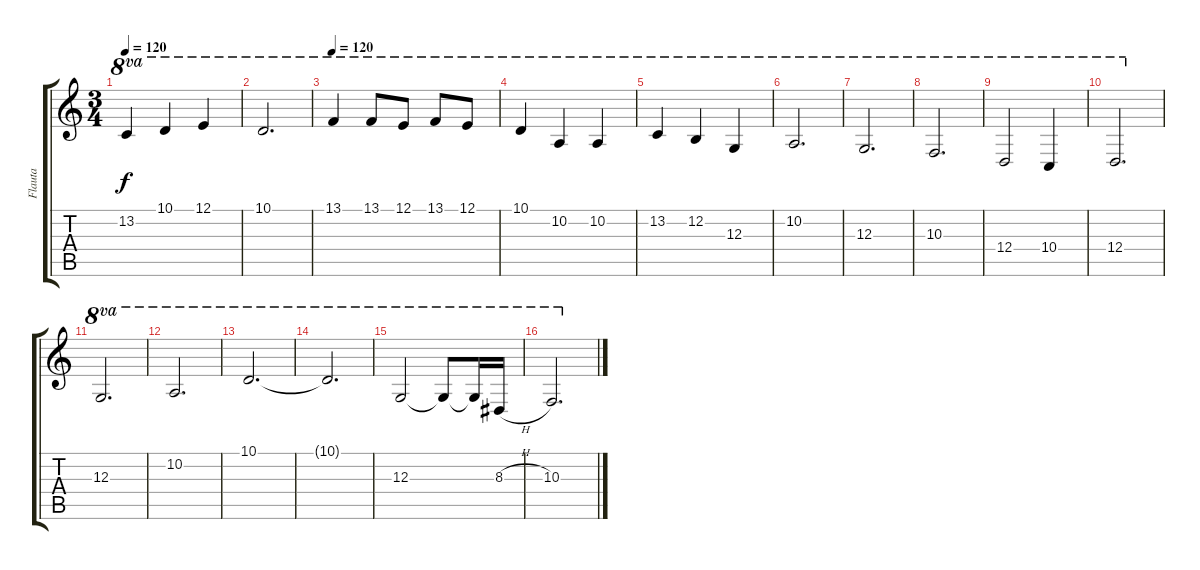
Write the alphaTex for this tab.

\track ("Flauta" "Flauta") {instrument flute}
\staff {score tabs}
\tuning (E4 B3 G3 D3 A2 E2) {hide}
\ts (3 4)
\tempo 120
\clef g2
\ks c
13.2.4{ot 8va dy f} 10.1.4{ot 8va} 12.1.4{ot 8va} |
10.1.2{d ot 8va} |
\tempo 120
13.1.4{ot 8va} 13.1.8{ot 8va} 12.1.8{ot 8va} 13.1.8{ot 8va} 12.1.8{ot 8va} |
10.1.4{ot 8va} 10.2.4{ot 8va} 10.2.4{ot 8va} |
13.2.4{ot 8va} 12.2.4{ot 8va} 12.3.4{ot 8va} |
10.2.2{d ot 8va} |
12.3.2{d ot 8va} |
10.3.2{d ot 8va} |
12.4.2{ot 8va} 10.4.4{ot 8va} |
12.4.2{d ot 8va} |
12.3.2{d ot 8va} |
10.2.2{d ot 8va} |
10.1.2{d ot 8va} |
10.1{t}.2{d ot 8va} |
12.3.2{ot 8va} 12.3{t}.8{ot 8va} 12.3{t}.16{ot 8va} 8.3{h}.16{ot 8va} |
10.3.2{d ot 8va}
